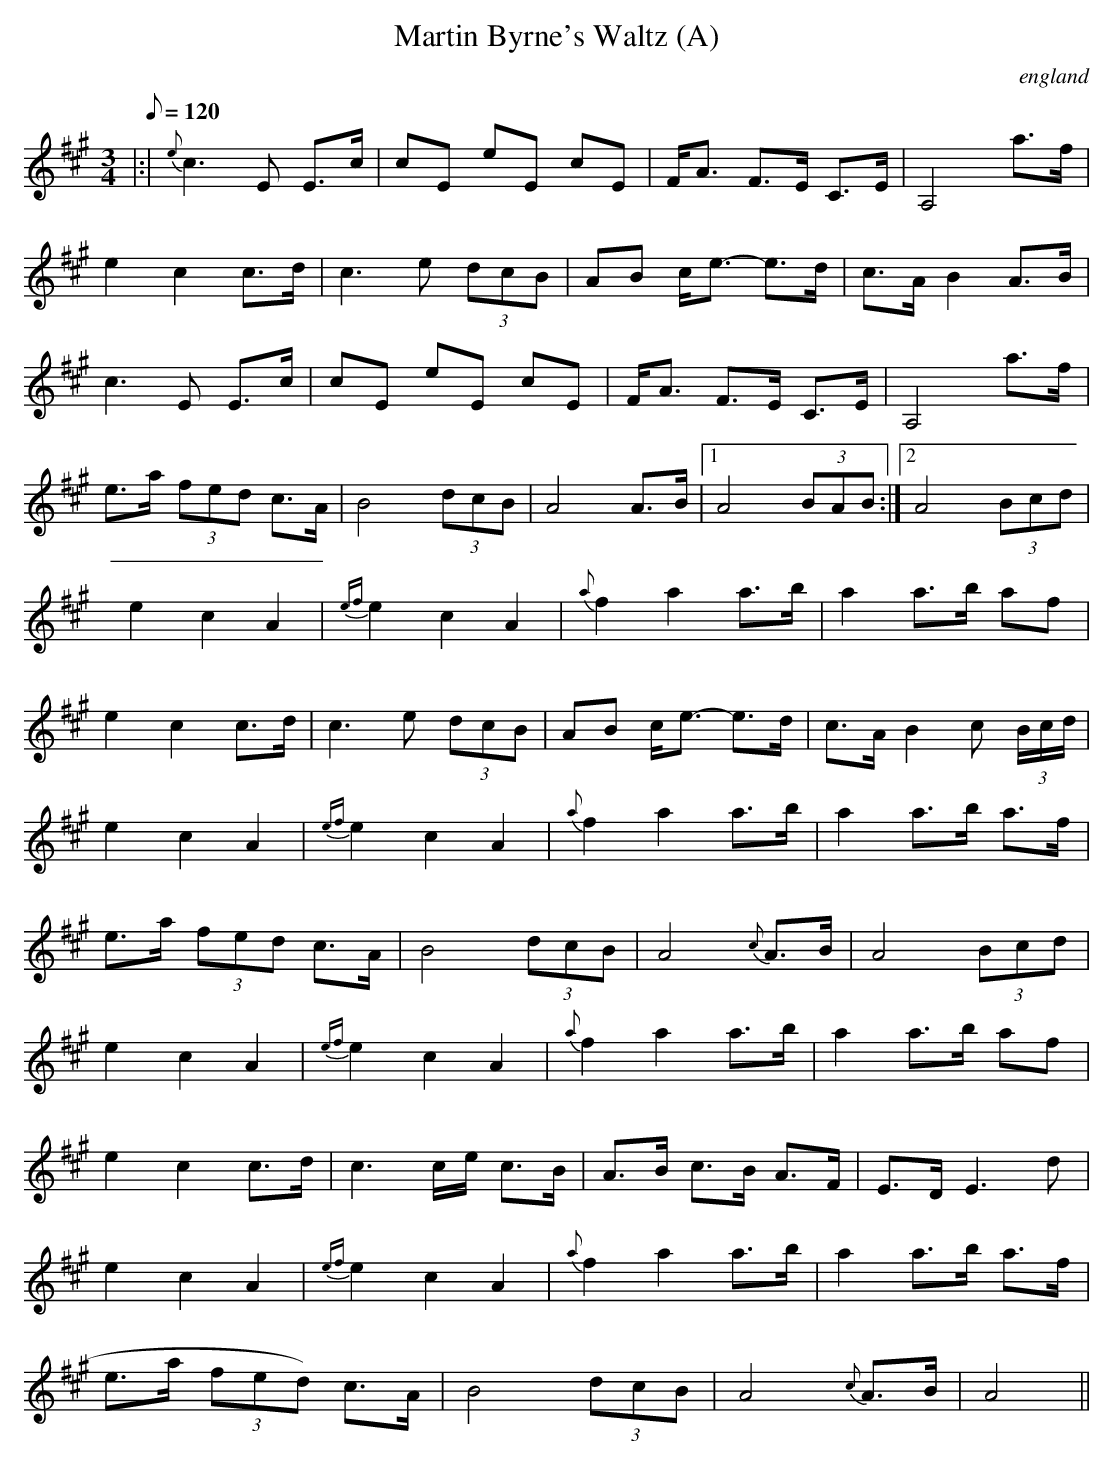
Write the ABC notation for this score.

X:1
T:Martin Byrne's Waltz (A)
O:england
M:3/4
L:1/8
Q:120
K:A
|:|{e}c3 E E>c|cE eE cE|F<A F>E C>E|A,4 a>f|
e2 c2 c>d|c3 e (3dcB|AB c<e- e>d| c>A B2 A>B|
c3 E E>c|cE eE cE|F<A F>E C>E|A,4 a>f|
e>a (3fed c>A|B4 (3dcB|A4 A>B|1A4 (3BAB:|2A4 (3Bcd|
e2 c2 A2|{ef}e2 c2 A2|{a}f2 a2  a>b|a2  a>b af|
e2 c2 c>d|c3 e (3dcB|AB c<e- e>d|c>A B2 c (3B/2c/2d/2|
e2 c2 A2|{ef}e2 c2 A2|{a}f2 a2 a>b|a2 a>b a>f|
e>a (3fed c>A|B4 (3dcB|A4 {c}A>B|A4 (3Bcd|
e2 c2 A2|{ef}e2 c2 A2|{a}f2 a2 a>b|a2 a>b af|
e2 c2 c>d|c3 c/2e/2 c>B|A>B c>B A>F|E>D E3 d|
e2 c2 A2|{ef}e2 c2 A2|{a}f2 a2 a>b|a2 a>b a>f|
e>a (3fed) c>A|B4 (3dcB|A4 {c}A>B|A4||
